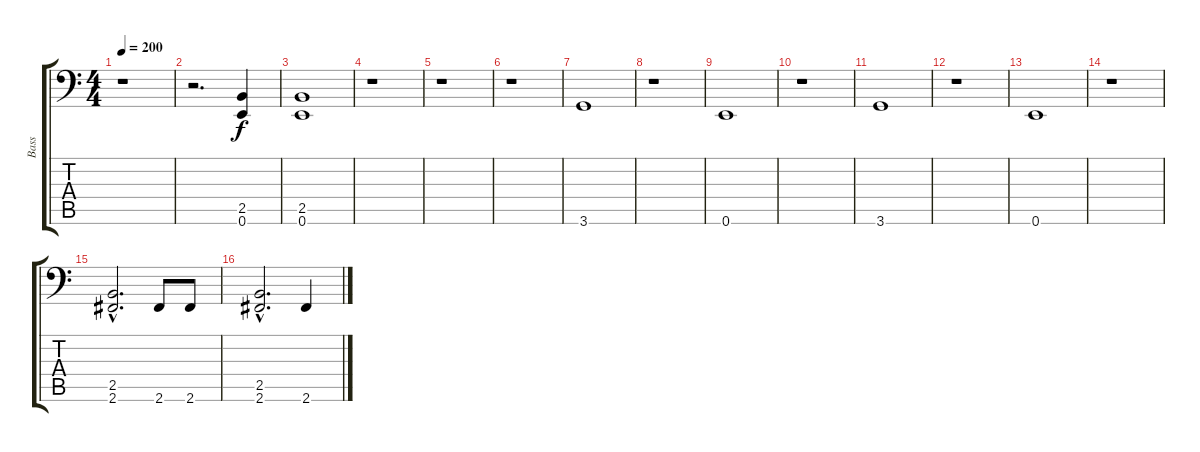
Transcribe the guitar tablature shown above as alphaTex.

\track ("Bass" "Bass") {instrument electricbassfinger}
\staff {score tabs}
\tuning (E3 B2 G2 D2 A1 E1) {hide}
\ts (4 4)
\tempo 200
\clef f4
\ks c
r.1{dy f} |
r.2{d} (2.5 0.6).4 |
(2.5 0.6).1 |
r.1 |
r.1 |
r.1 |
3.6.1 |
r.1 |
0.6.1 |
r.1 |
3.6.1 |
r.1 |
0.6.1 |
r.1 |
(2.5{hac} 2.6{hac}).2{d} 2.6.8 2.6.8 |
(2.5{hac} 2.6{hac}).2{d} 2.6.4
